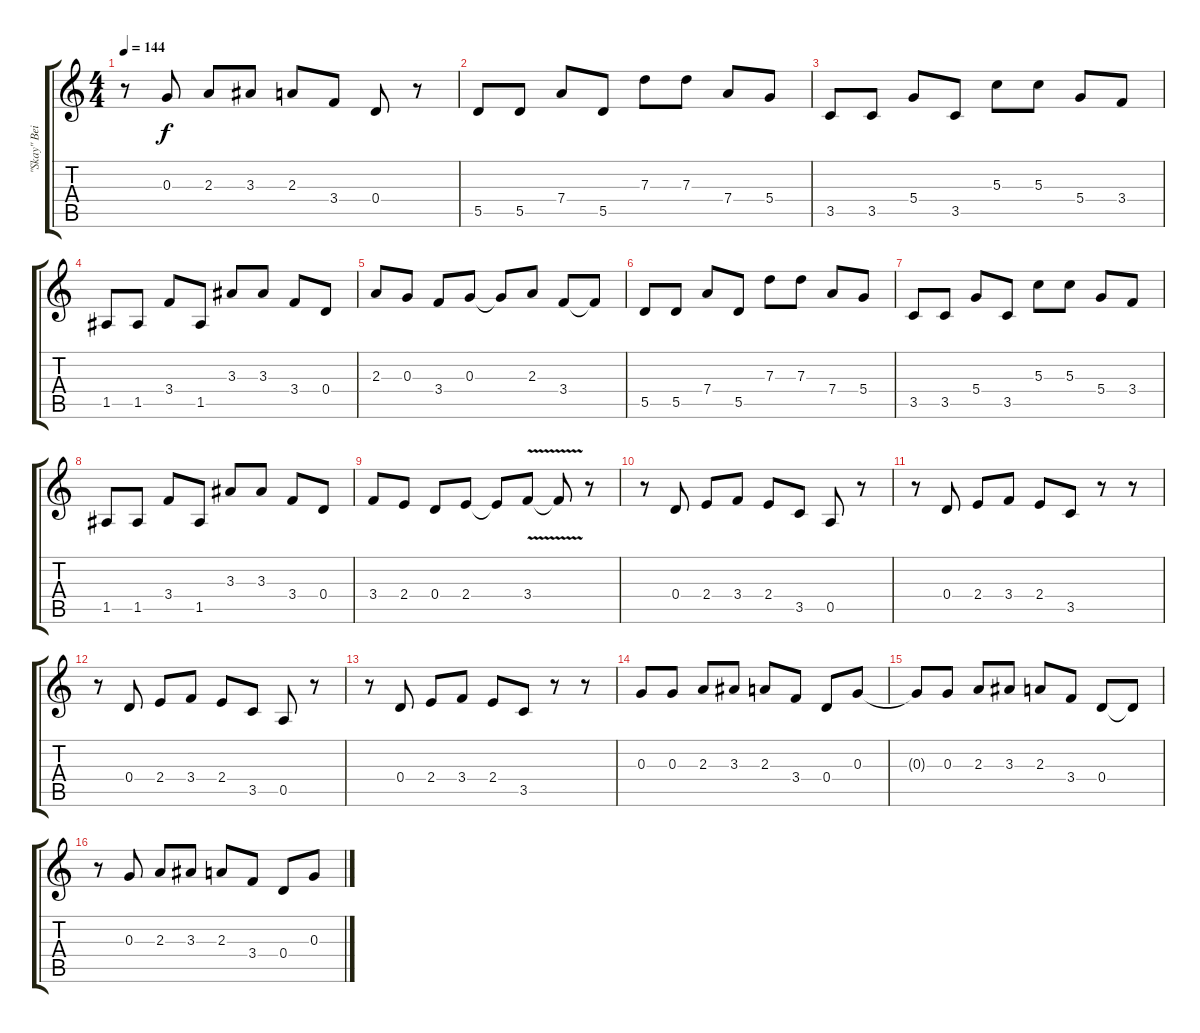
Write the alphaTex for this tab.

\track ("\"Skay\" Beilinson" "\"Skay\" Bei") {instrument overdrivenguitar}
\staff {score tabs}
\tuning (E4 B3 G3 D3 A2 E2) {hide}
\ts (4 4)
\tempo 144
\clef g2
\ks c
r.8{dy f} 0.3.8 2.3.8 3.3.8 2.3.8 3.4.8 0.4.8 r.8 |
5.5.8{volume 11} 5.5.8 7.4.8 5.5.8 7.3.8 7.3.8 7.4.8 5.4.8 |
3.5.8 3.5.8 5.4.8 3.5.8 5.3.8 5.3.8 5.4.8 3.4.8 |
1.5.8 1.5.8 3.4.8 1.5.8 3.3.8 3.3.8 3.4.8 0.4.8 |
2.3.8 0.3.8 3.4.8 0.3.8 0.3{t}.8 2.3.8 3.4.8 3.4{t}.8 |
5.5.8 5.5.8 7.4.8 5.5.8 7.3.8 7.3.8 7.4.8 5.4.8 |
3.5.8 3.5.8 5.4.8 3.5.8 5.3.8 5.3.8 5.4.8 3.4.8 |
1.5.8 1.5.8 3.4.8 1.5.8 3.3.8 3.3.8 3.4.8 0.4.8 |
3.4.8 2.4.8 0.4.8 2.4.8 2.4{t}.8 3.4{v}.8 3.4{t}.8 r.8 |
r.8{volume 10} 0.4.8 2.4.8 3.4.8 2.4.8 3.5.8 0.5.8 r.8 |
r.8 0.4.8 2.4.8 3.4.8 2.4.8 3.5.8 r.8 r.8 |
r.8 0.4.8 2.4.8 3.4.8 2.4.8 3.5.8 0.5.8 r.8 |
r.8 0.4.8 2.4.8 3.4.8 2.4.8 3.5.8 r.8 r.8 |
0.3.8 0.3.8 2.3.8 3.3.8 2.3.8 3.4.8 0.4.8 0.3.8 |
0.3{t}.8 0.3.8 2.3.8 3.3.8 2.3.8 3.4.8 0.4.8 0.4{t}.8 |
r.8 0.3.8 2.3.8 3.3.8 2.3.8 3.4.8 0.4.8 0.3.8
